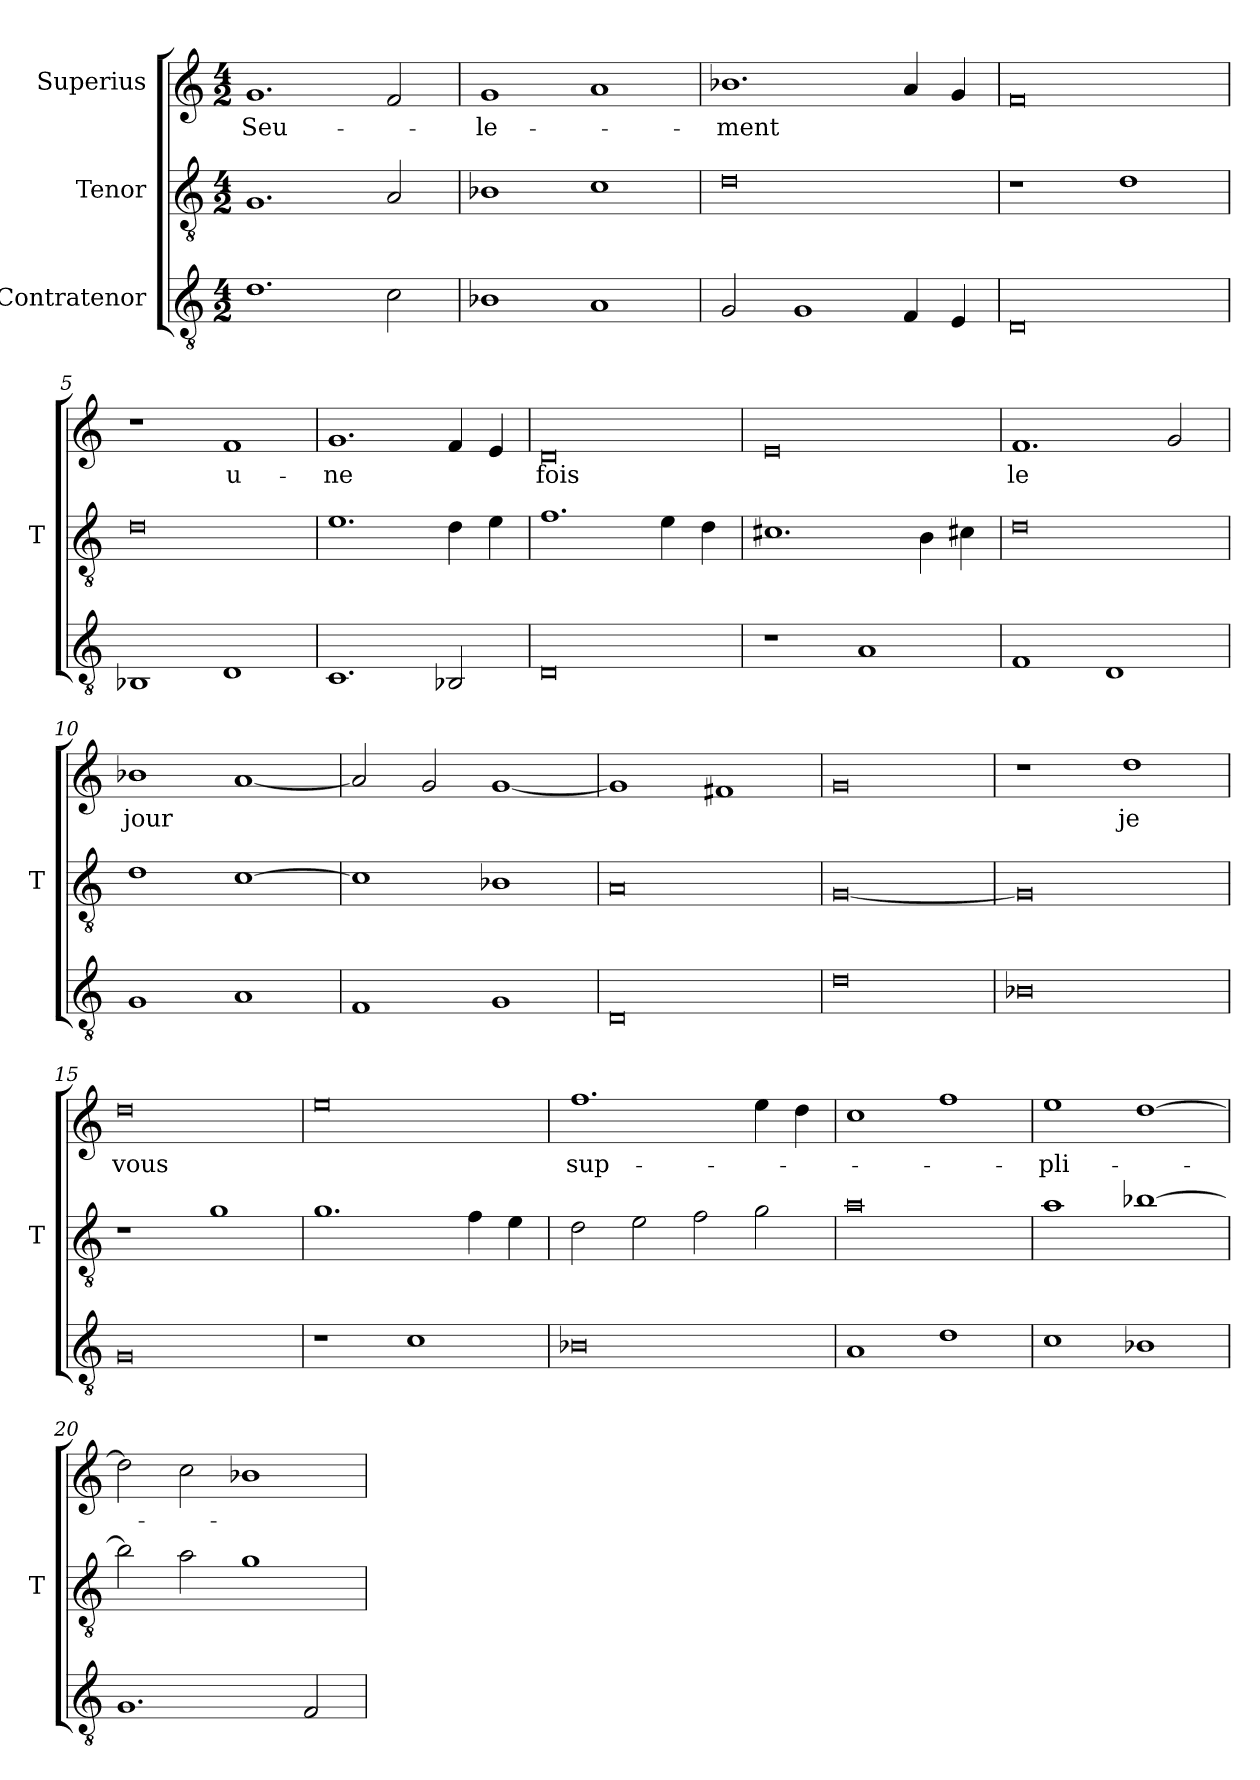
**kern	**kern	**kern	**text
*part3	*part2	*part1	*part1
*staff3	*staff2	*staff1	*staff1
*I"Contratenor	*I"Tenor	*I"Superius	*
*	*I'T	*	*
*clefGv2	*clefGv2	*clefG2	*
*M4/2	*M4/2	*M4/2	*
=1	=1	=1	=1
1.d	1.G	1.g	Seu-
2c	2A	2f	.
=2	=2	=2	=2
1B-X	1B-X	1g	-le-
1A	1c	1a	.
=3	=3	=3	=3
2G	0d	1.b-X	-ment
1G	.	.	.
4F	.	4a	.
4E	.	4g	.
=4	=4	=4	=4
0D	1r	0f	.
.	1d	.	.
=5	=5	=5	=5
1BB-X	0d	1r	.
1D	.	1f	u-
=6	=6	=6	=6
1.C	1.e	1.g	-ne
2BB-X	4d	4f	.
.	4e	4e	.
=7	=7	=7	=7
0D	1.f	0d	-fois
.	4e	.	.
.	4d	.	.
=8	=8	=8	=8
1r	1.c#X	0e	.
1A	.	.	.
.	4B	.	.
.	4c#X	.	.
=9	=9	=9	=9
1F	0d	1.f	-le
1D	.	.	.
.	.	2g	.
=10	=10	=10	=10
1G	1d	1b-X	-jour
1A	[1c	[1a	.
=11	=11	=11	=11
1F	1c]	2a]	.
.	.	2g	.
1G	1B-X	[1g	.
=12	=12	=12	=12
0D	0A	1g]	.
.	.	1f#X	.
=13	=13	=13	=13
0d	[0G	0g	.
=14	=14	=14	=14
0B-X	0G]	1r	.
.	.	1dd	-je
=15	=15	=15	=15
0G	1r	0dd	-vous
.	1g	.	.
=16	=16	=16	=16
1r	1.g	0ee	.
1c	.	.	.
.	4f	.	.
.	4e	.	.
=17	=17	=17	=17
0B-X	2d	1.ff	sup-
.	2e	.	.
.	2f	.	.
.	2g	4ee	.
.	.	4dd	.
=18	=18	=18	=18
1A	0a	1cc	.
1d	.	1ff	.
=19	=19	=19	=19
1c	1a	1ee	-pli-
1B-X	[1b-X	[1dd	.
=20	=20	=20	=20
1.G	2b-]	2dd]	.
.	2a	2cc	.
.	1g	1b-X	.
2F	.	.	.
=	=	=	=
*-	*-	*-	*-
